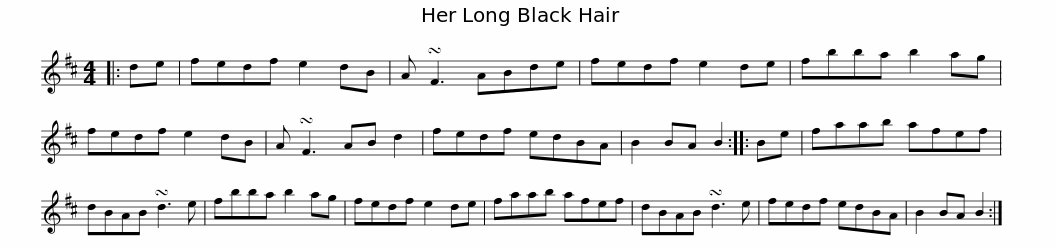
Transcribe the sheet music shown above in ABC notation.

X:1
L:1/8
M:4/4
I:linebreak $
K:D
V:1 treble
V:1
|: de | fedf e2 dB | A !turn!F3 ABde | fedf e2 de | fbba b2 ag |$ %5
 fedf e2 dB | A !turn!F3 AB d2 | fedf edBA | B2 BA B2 ::$ Be | %10
 faab afef | dBAB !turn!d3 e | fbba b2 ag | fedf e2 de |$ faab afef | %15
 dBAB !turn!d3 e | fedf edBA | B2 BA B2 :| %18
